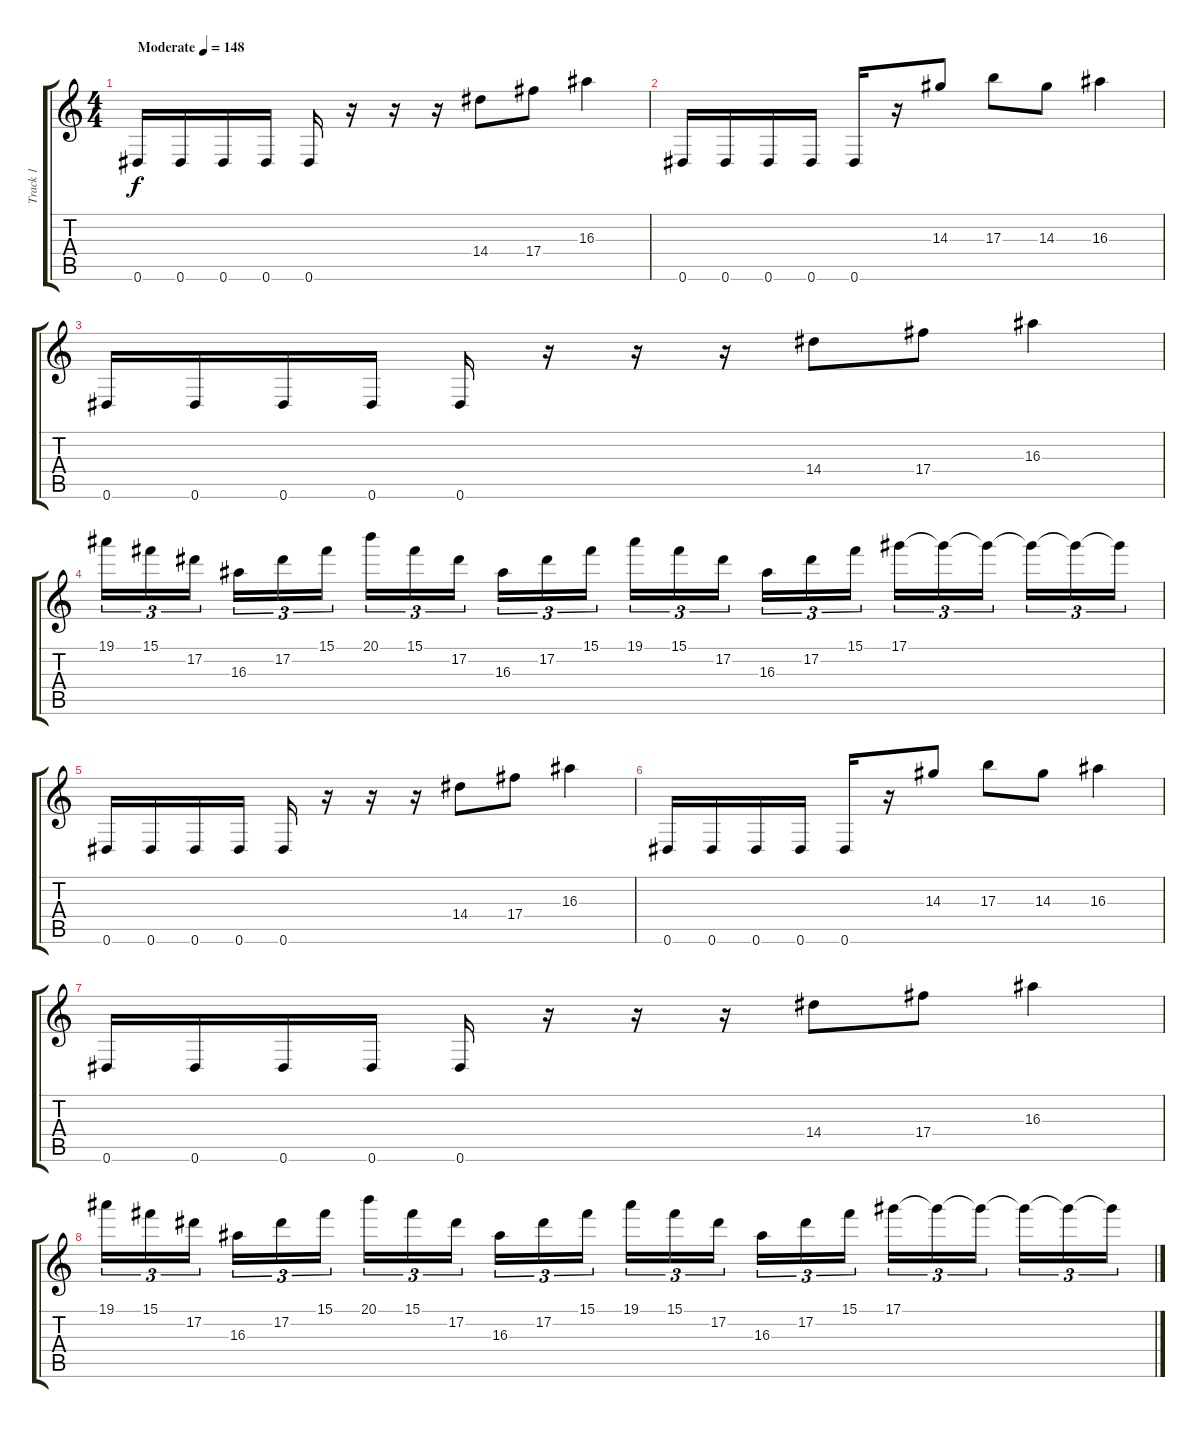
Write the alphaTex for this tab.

\track ("Track 1" "Track 1") {instrument overdrivenguitar}
\staff {score tabs}
\tuning (Eb4 Bb3 Gb3 Db3 Ab2 Eb2) {hide}
\ts (4 4)
\tempo (148 "Moderate")
\clef g2
\ks c
0.6.16{dy f instrument overdrivenguitar} 0.6.16 0.6.16 0.6.16 0.6.16 r.16 r.16 r.16 14.4.8 17.4.8 16.3.4 |
0.6.16 0.6.16 0.6.16 0.6.16 0.6.16 r.16 14.3.8 17.3.8 14.3.8 16.3.4 |
0.6.16 0.6.16 0.6.16 0.6.16 0.6.16 r.16 r.16 r.16 14.4.8 17.4.8 16.3.4 |
19.1.16{tu (3 2)} 15.1.16{tu (3 2)} 17.2.16{tu (3 2) beam splitsecondary} 16.3.16{tu (3 2)} 17.2.16{tu (3 2)} 15.1.16{tu (3 2)} 20.1.16{tu (3 2)} 15.1.16{tu (3 2)} 17.2.16{tu (3 2) beam splitsecondary} 16.3.16{tu (3 2)} 17.2.16{tu (3 2)} 15.1.16{tu (3 2)} 19.1.16{tu (3 2)} 15.1.16{tu (3 2)} 17.2.16{tu (3 2) beam splitsecondary} 16.3.16{tu (3 2)} 17.2.16{tu (3 2)} 15.1.16{tu (3 2)} 17.1.16{tu (3 2)} 17.1{t}.16{tu (3 2)} 17.1{t}.16{tu (3 2) beam splitsecondary} 17.1{t}.16{tu (3 2)} 17.1{t}.16{tu (3 2)} 17.1{t}.16{tu (3 2)} |
0.6.16 0.6.16 0.6.16 0.6.16 0.6.16 r.16 r.16 r.16 14.4.8 17.4.8 16.3.4 |
0.6.16 0.6.16 0.6.16 0.6.16 0.6.16 r.16 14.3.8 17.3.8 14.3.8 16.3.4 |
0.6.16 0.6.16 0.6.16 0.6.16 0.6.16 r.16 r.16 r.16 14.4.8 17.4.8 16.3.4 |
19.1.16{tu (3 2)} 15.1.16{tu (3 2)} 17.2.16{tu (3 2) beam splitsecondary} 16.3.16{tu (3 2)} 17.2.16{tu (3 2)} 15.1.16{tu (3 2)} 20.1.16{tu (3 2)} 15.1.16{tu (3 2)} 17.2.16{tu (3 2) beam splitsecondary} 16.3.16{tu (3 2)} 17.2.16{tu (3 2)} 15.1.16{tu (3 2)} 19.1.16{tu (3 2)} 15.1.16{tu (3 2)} 17.2.16{tu (3 2) beam splitsecondary} 16.3.16{tu (3 2)} 17.2.16{tu (3 2)} 15.1.16{tu (3 2)} 17.1.16{tu (3 2)} 17.1{t}.16{tu (3 2)} 17.1{t}.16{tu (3 2) beam splitsecondary} 17.1{t}.16{tu (3 2)} 17.1{t}.16{tu (3 2)} 17.1{t}.16{tu (3 2)}
